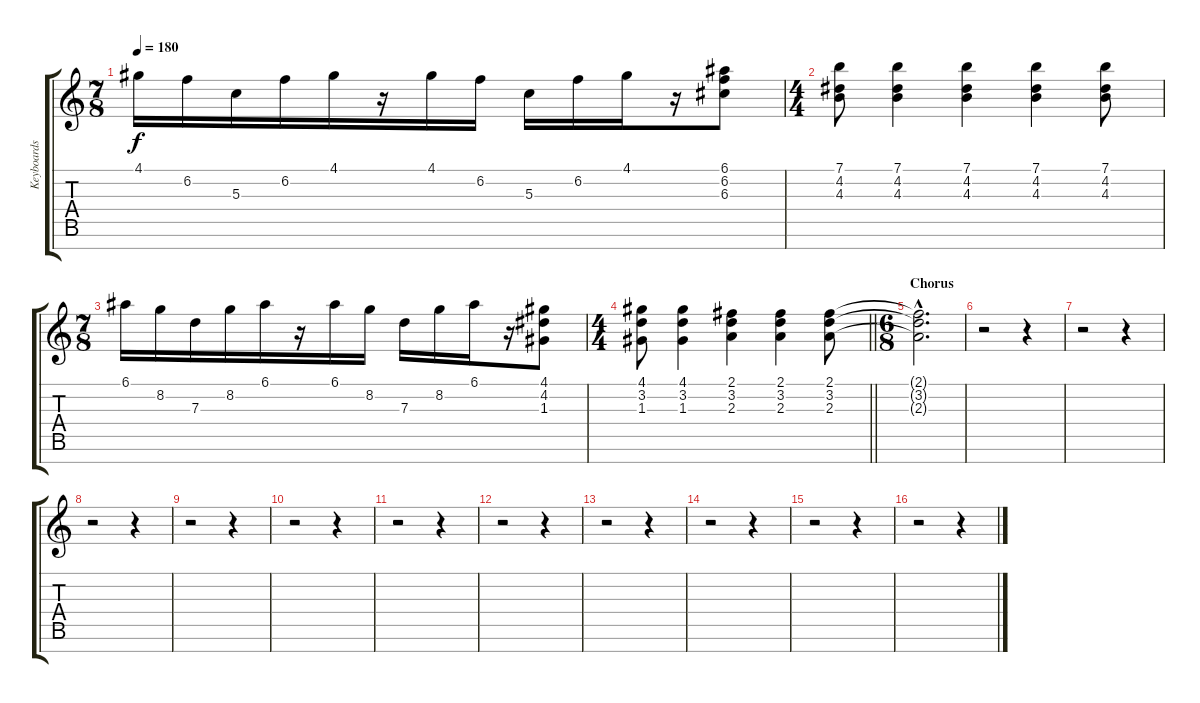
\track ("Keyboards" "Keyboards") {instrument lead2sawtooth}
\staff {score tabs}
\tuning (E5 B4 G4 D4 A3 E3 C2) {hide}
\ts (7 8)
\tempo 180
\clef g2
\ks c
4.1.16{dy f} 6.2.16 5.3.16 6.2.16 4.1.16 r.16 4.1.16 6.2.16 5.3.16 6.2.16 4.1.16 r.16 (6.1 6.2 6.3).8 |
\ts (4 4)
(7.1 4.2 4.3).8 (7.1 4.2 4.3).4 (7.1 4.2 4.3).4 (7.1 4.2 4.3).4 (7.1 4.2 4.3).8 |
\ts (7 8)
6.1.16 8.2.16 7.3.16 8.2.16 6.1.16 r.16 6.1.16 8.2.16 7.3.16 8.2.16 6.1.16 r.16 (4.1 4.2 1.3).8 |
\ts (4 4)
\barLineRight lightlight
(4.1 3.2 1.3).8 (4.1 3.2 1.3).4 (2.1 3.2 2.3).4 (2.1 3.2 2.3).4 (2.1 3.2 2.3).8 |
\ts (6 8)
\section ("" "Chorus")
(2.1{hac t} 3.2{hac t} 2.3{hac t}).2{d volume 5} |
r.2 r.4 |
r.2 r.4 |
r.2 r.4 |
r.2 r.4 |
r.2 r.4 |
r.2 r.4 |
r.2 r.4 |
r.2 r.4 |
r.2 r.4 |
r.2 r.4 |
r.2 r.4
